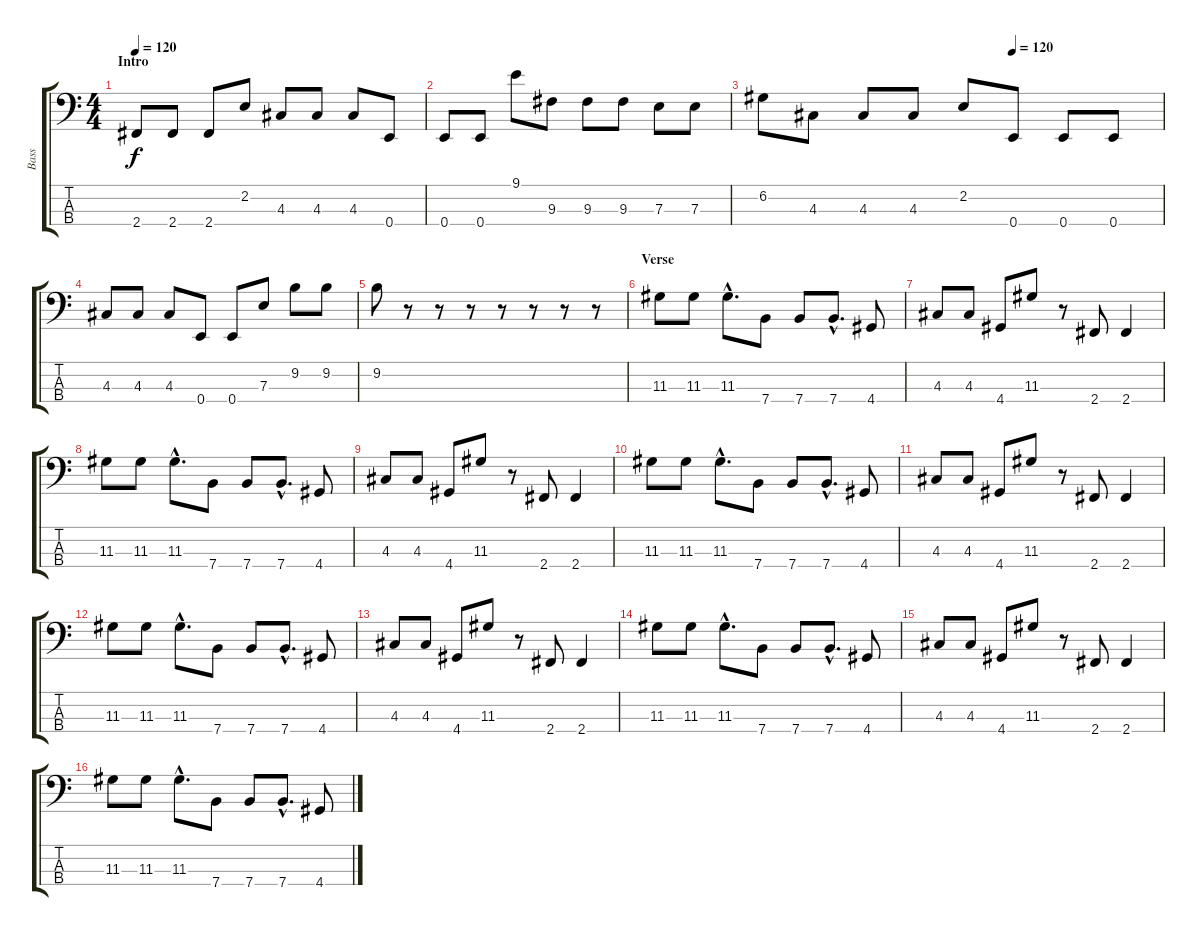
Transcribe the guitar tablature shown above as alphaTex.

\track ("Bass" "Bass") {instrument electricbassfinger}
\staff {score tabs}
\tuning (G2 D2 A1 E1) {hide}
\ts (4 4)
\section ("" "Intro")
\tempo 120
\tempo 110
\tempo 120
\clef f4
\ks c
2.4.8{dy f instrument electricbassfinger} 2.4.8 2.4.8 2.2.8 4.3.8 4.3.8 4.3.8 0.4.8 |
0.4.8 0.4.8 9.1.8 9.3.8 9.3.8 9.3.8 7.3.8 7.3.8 |
\tempo (120 0.625)
6.2.8 4.3.8 4.3.8 4.3.8 2.2.8 0.4.8 0.4.8 0.4.8 |
4.3.8 4.3.8 4.3.8 0.4.8 0.4.8 7.3.8 9.2.8 9.2.8 |
9.2.8 r.8 r.8 r.8 r.8 r.8 r.8 r.8 |
\section ("" "Verse")
11.3.8 11.3.8 11.3{hac}.8{d} 7.4.8 7.4.8 7.4{hac}.8{d} 4.4.8 |
4.3.8 4.3.8 4.4.8 11.3.8 r.8 2.4.8 2.4.4 |
11.3.8 11.3.8 11.3{hac}.8{d} 7.4.8 7.4.8 7.4{hac}.8{d} 4.4.8 |
4.3.8 4.3.8 4.4.8 11.3.8 r.8 2.4.8 2.4.4 |
11.3.8 11.3.8 11.3{hac}.8{d} 7.4.8 7.4.8 7.4{hac}.8{d} 4.4.8 |
4.3.8 4.3.8 4.4.8 11.3.8 r.8 2.4.8 2.4.4 |
11.3.8 11.3.8 11.3{hac}.8{d} 7.4.8 7.4.8 7.4{hac}.8{d} 4.4.8 |
4.3.8 4.3.8 4.4.8 11.3.8 r.8 2.4.8 2.4.4 |
11.3.8 11.3.8 11.3{hac}.8{d} 7.4.8 7.4.8 7.4{hac}.8{d} 4.4.8 |
4.3.8 4.3.8 4.4.8 11.3.8 r.8 2.4.8 2.4.4 |
11.3.8 11.3.8 11.3{hac}.8{d} 7.4.8 7.4.8 7.4{hac}.8{d} 4.4.8
